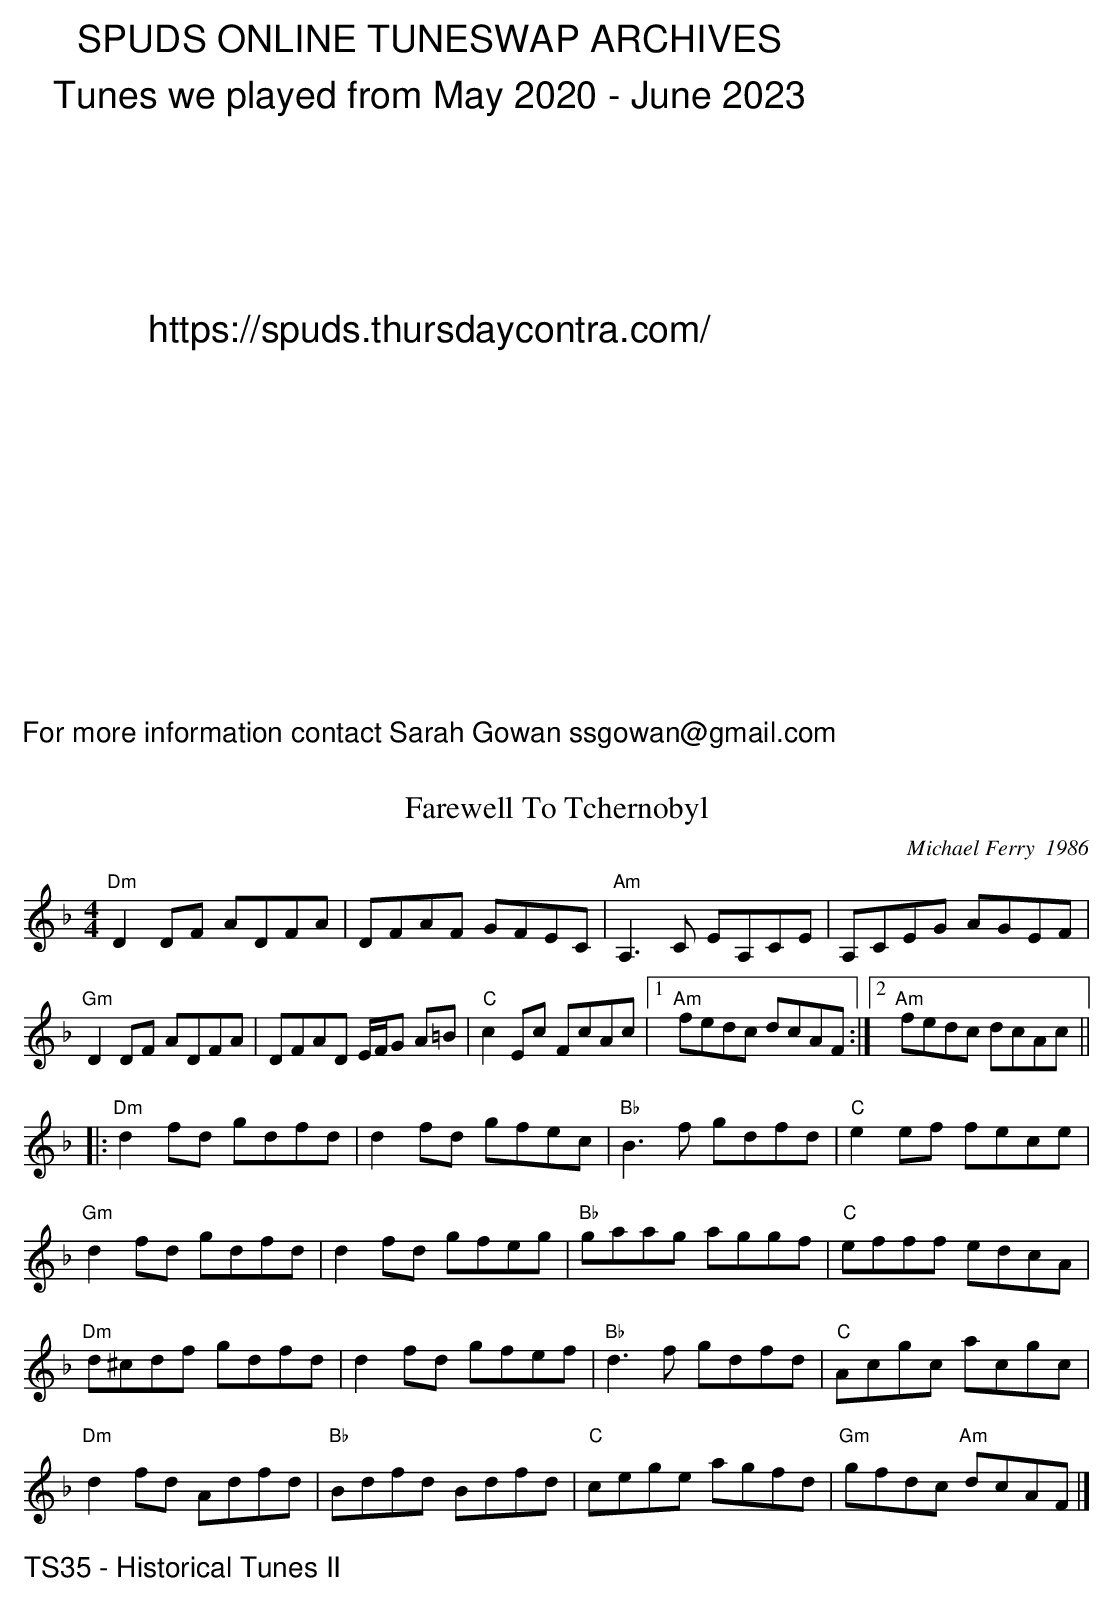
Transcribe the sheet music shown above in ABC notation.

X:1
T:Farewell To Tchernobyl
C:Michael Ferry  1986
M:4/4
L:1/8
K:Dm
"Dm"D2 DF ADFA|DFAF GFEC|"Am"A,3C  EA,CE|A,CEG AGEF|
"Gm"D2 DF ADFA|DFAD E/F/G A=B|"C"c2 Ec FcAc|1"Am" fedc dcAF:|2"Am" fedc dcAc||
|:"Dm"d2 fd gdfd|d2 fd gfec|"Bb"B3 f gdfd|"C"e2ef fece|
"Gm"d2 fd gdfd|d2 fd gfeg|"Bb"gaag aggf|"C"efff edcA|
"Dm"d^cdf gdfd|d2 fd gfef|"Bb"d3 f gdfd|"C"Acgc acgc|
"Dm"d2 fd Adfd|"Bb"Bdfd Bdfd|"C"cege agfd|"Gm"gfdc "Am"dcAF|]
